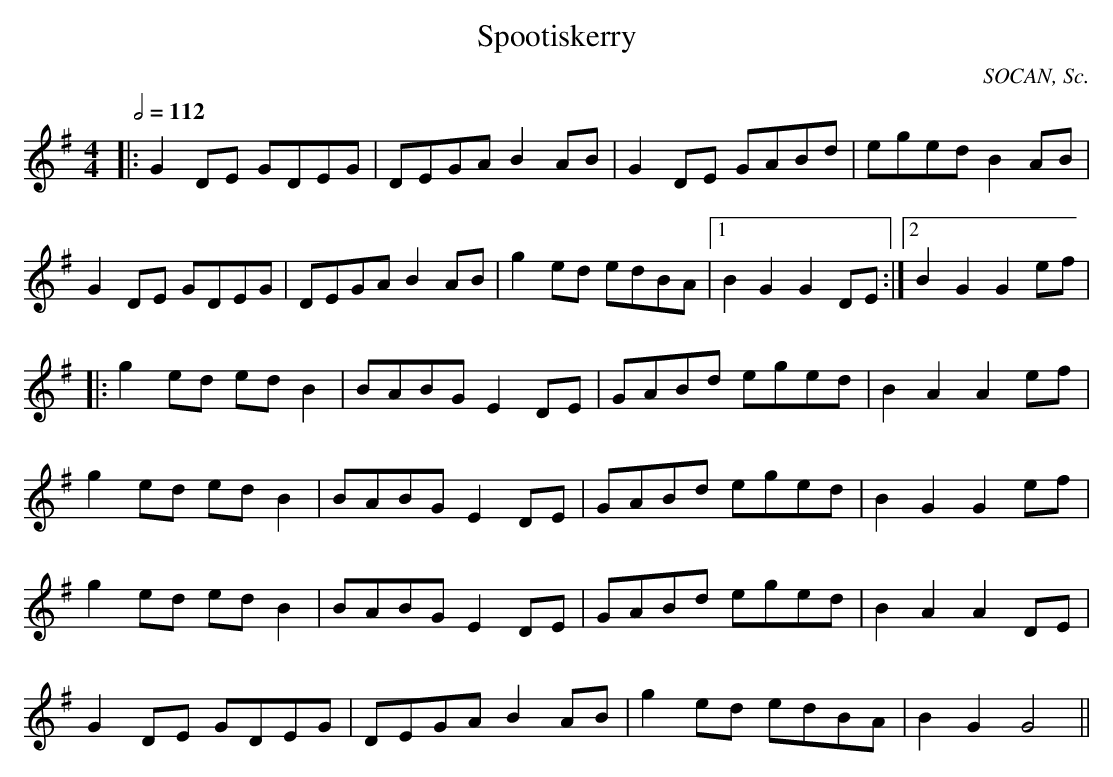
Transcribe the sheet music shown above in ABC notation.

X:1
T:Spootiskerry
C:SOCAN, Sc.
M:4/4
L:1/8
Q:1/2=112
K:G
 |: G2 DE GDEG | DEGA B2 AB | G2 DE GABd | eged B2 AB |
    G2 DE GDEG | DEGA B2 AB | g2 ed edBA |1 B2 G2 G2 DE :|2 B2 G2 G2 ef |
  |: g2 ed ed B2 | BABG E2 DE | GABd eged | B2 A2 A2 ef |
  g2 ed ed B2 | BABG E2 DE | GABd eged | B2 G2 G2 ef |
  g2 ed ed B2 | BABG E2 DE | GABd eged | B2 A2 A2 DE |
  G2 DE GDEG | DEGA B2 AB | g2 ed edBA | B2 G2 G4 ||
